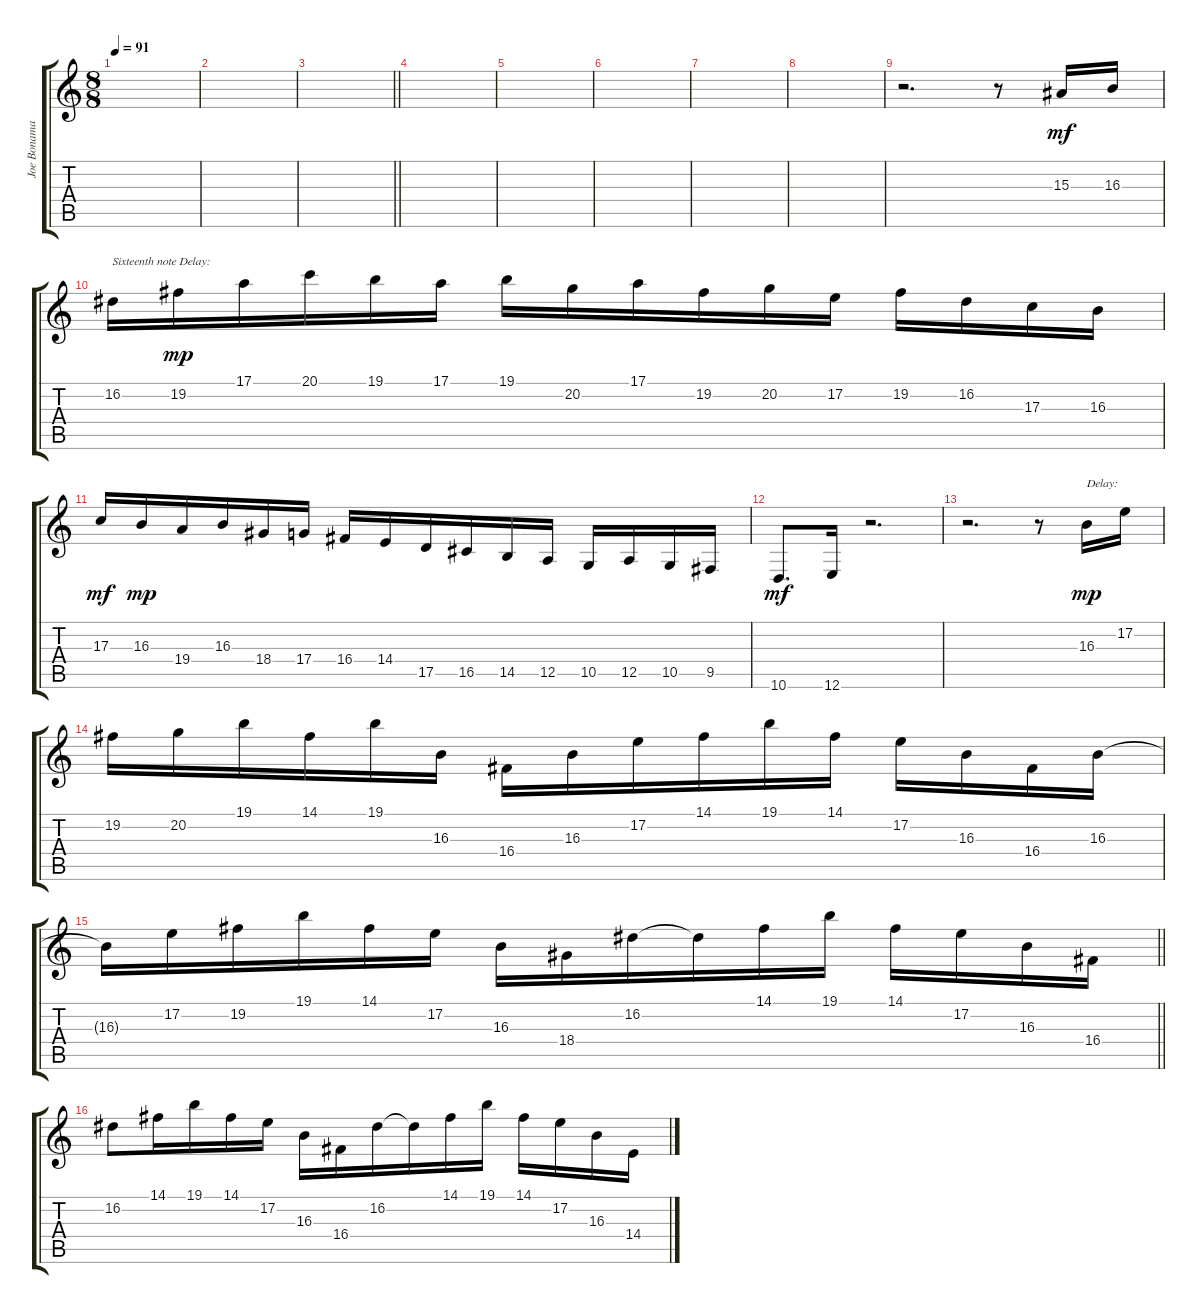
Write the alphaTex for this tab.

\track ("Joe Bonamassa Vocals" "Joe Bonama") {instrument altosax}
\staff {score tabs}
\tuning (E4 B3 G3 D3 A2 E2) {hide}
\ts (8 8)
\tempo 91
\clef g2
\ks c
|
|
\barLineRight lightlight
|
|
|
|
|
|
r.2{d volume 11} r.8 15.3.16{dy mf} 16.3.16 |
16.2.16{txt "Sixteenth note Delay:"} 19.2.16{dy mp} 17.1.16 20.1.16 19.1.16 17.1.16 19.1.16 20.2.16 17.1.16 19.2.16 20.2.16 17.2.16 19.2.16 16.2.16 17.3.16 16.3.16 |
17.3.16{dy mf} 16.3.16{dy mp} 19.4.16 16.3.16 18.4.16 17.4.16 16.4.16 14.4.16 17.5.16 16.5.16 14.5.16 12.5.16 10.5.16 12.5.16 10.5.16 9.5.16 |
10.6.8{d dy mf} 12.6.16 r.2{d} |
r.2{d} r.8 16.3.16{txt "Delay:" dy mp} 17.2.16 |
19.2.16 20.2.16 19.1.16 14.1.16 19.1.16 16.3.16 16.4.16 16.3.16 17.2.16 14.1.16 19.1.16 14.1.16 17.2.16 16.3.16 16.4.16 16.3.16 |
\barLineRight lightlight
16.3{t}.16 17.2.16 19.2.16 19.1.16 14.1.16 17.2.16 16.3.16 18.4.16 16.2.16 16.2{t}.16 14.1.16 19.1.16 14.1.16 17.2.16 16.3.16 16.4.16 |
16.2.8 14.1.16 19.1.16 14.1.16 17.2.16 16.3.16 16.4.16 16.2.16 16.2{t}.16 14.1.16 19.1.16 14.1.16 17.2.16 16.3.16 14.4.16
